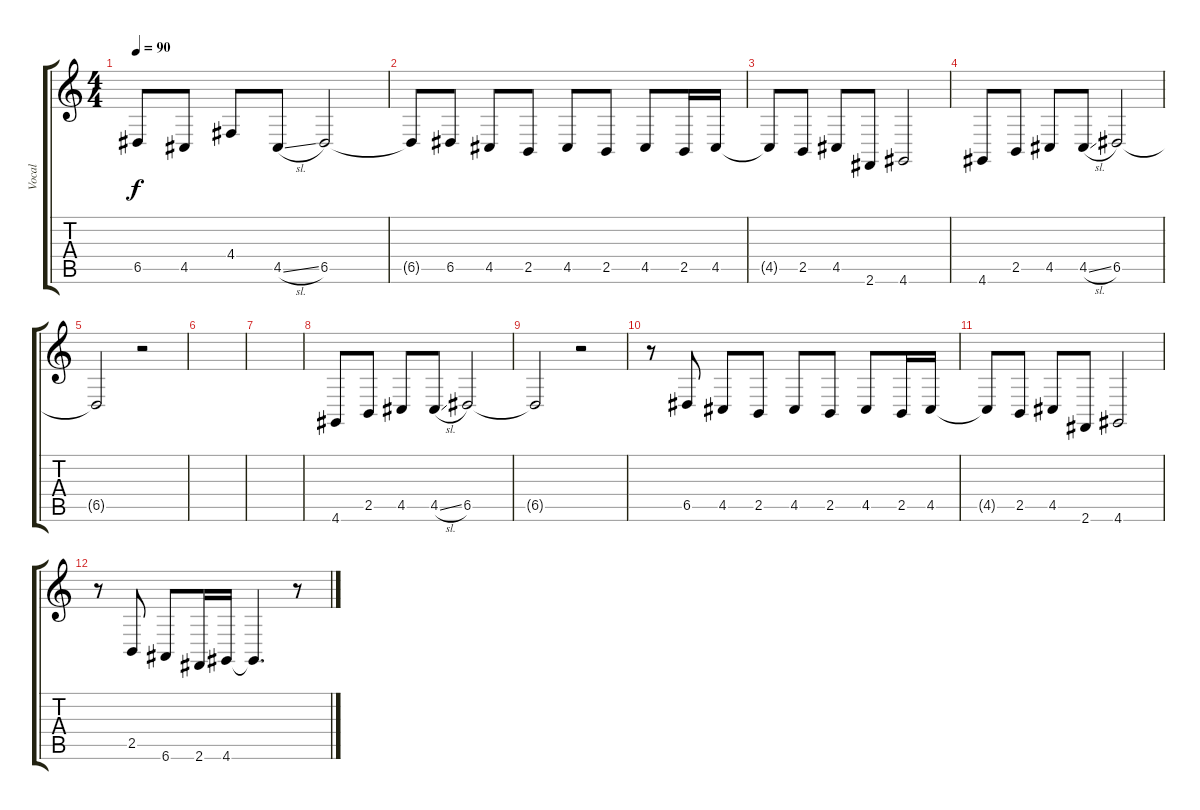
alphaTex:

\track ("Vocal" "Vocal") {instrument cello}
\staff {score tabs}
\tuning (E4 B3 G3 D3 A2 E2) {hide}
\ts (4 4)
\tempo 90
\clef g2
\ks c
6.5.8{dy f} 4.5.8 4.4.8 4.5{sl}.8 6.5.2 |
6.5{t}.8 6.5.8 4.5.8 2.5.8 4.5.8 2.5.8 4.5.8 2.5.16 4.5.16 |
4.5{t}.8 2.5.8 4.5.8 2.6.8 4.6.2 |
4.6.8 2.5.8 4.5.8 4.5{sl}.8 6.5.2 |
6.5{t}.2 r.2 |
|
|
4.6.8 2.5.8 4.5.8 4.5{sl}.8 6.5.2 |
6.5{t}.2 r.2 |
r.8 6.5.8 4.5.8 2.5.8 4.5.8 2.5.8 4.5.8 2.5.16 4.5.16 |
4.5{t}.8 2.5.8 4.5.8 2.6.8 4.6.2 |
r.8 2.5.8 6.6.8 2.6.16 4.6.16 4.6{t}.4{d} r.8
